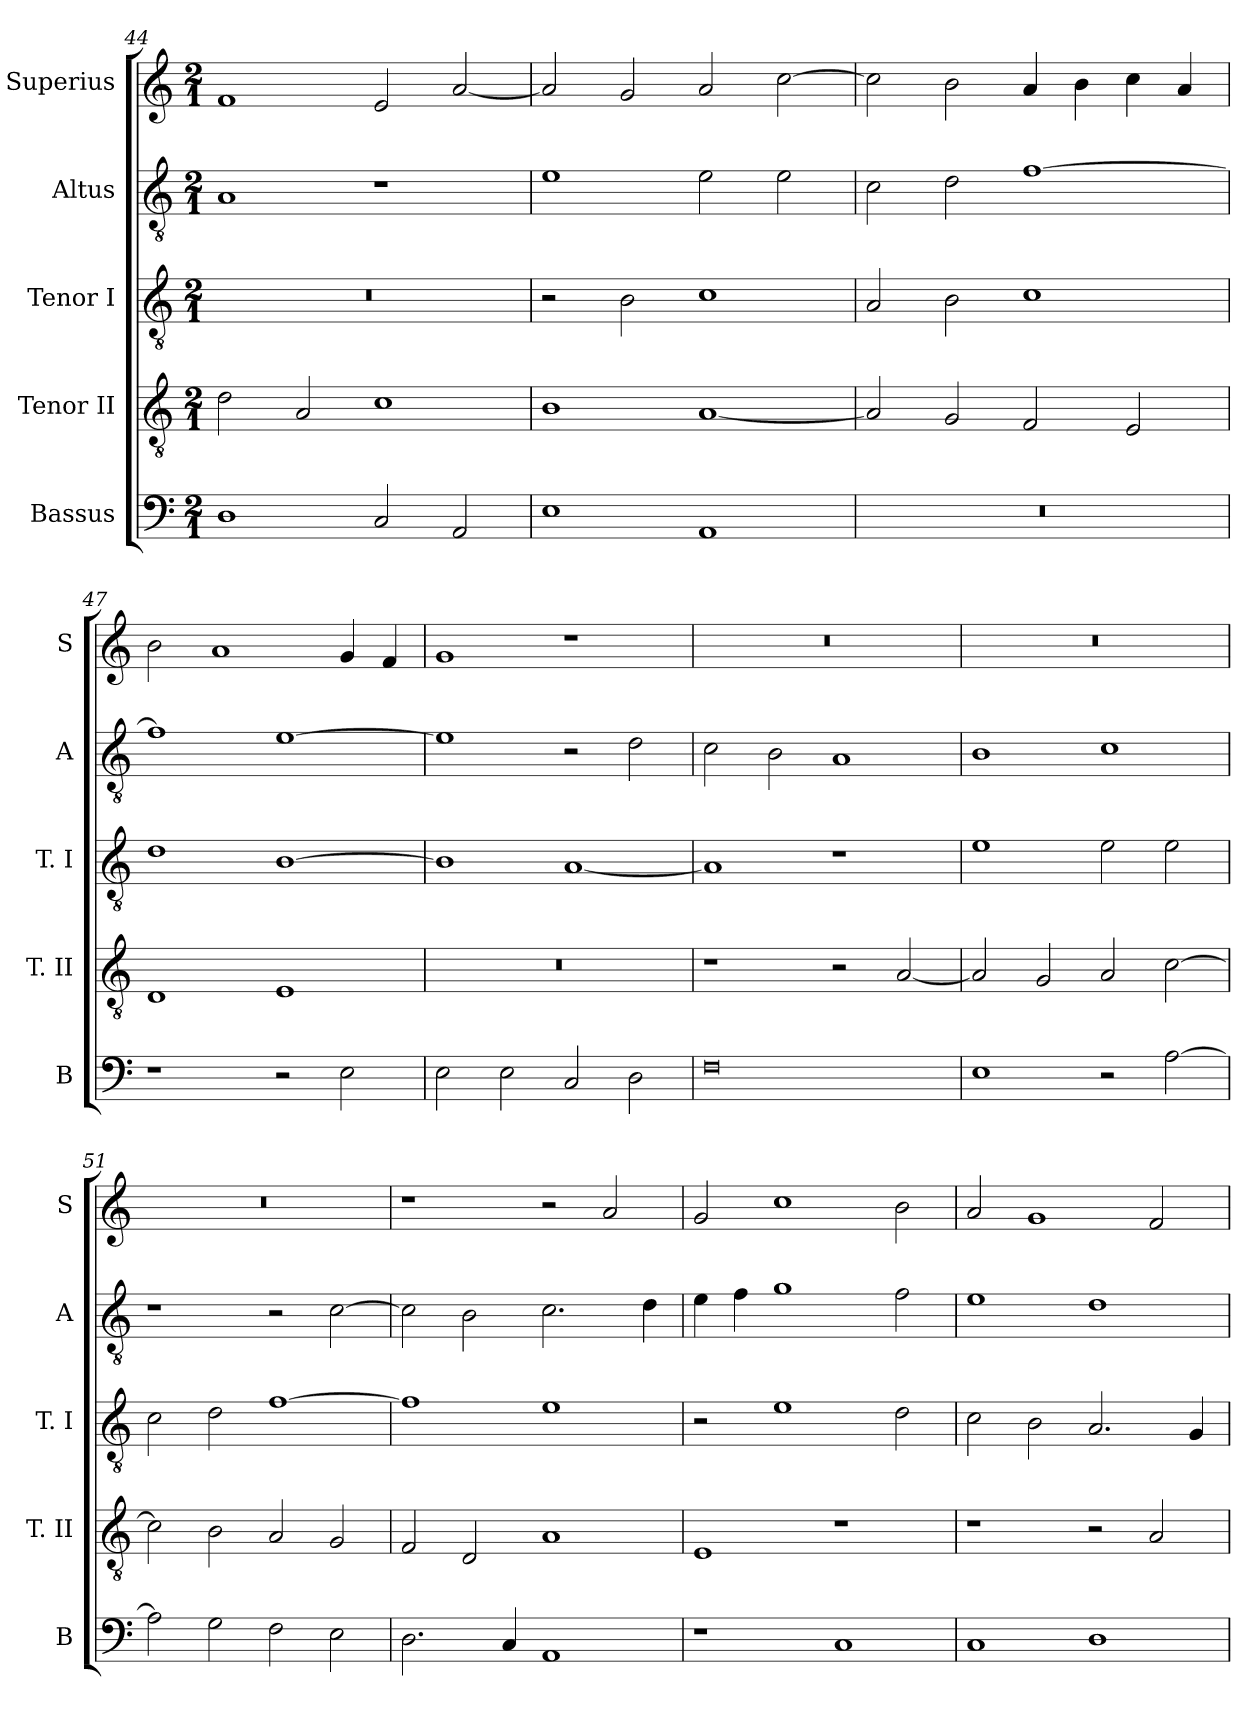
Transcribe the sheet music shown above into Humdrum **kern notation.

**kern	**kern	**kern	**kern	**kern
*part5	*part4	*part3	*part2	*part1
*staff5	*staff4	*staff3	*staff2	*staff1
*I"Bassus	*I"Tenor II	*I"Tenor I	*I"Altus	*I"Superius
*I'B	*I'T. II	*I'T. I	*I'A	*I'S
*clefF4	*clefGv2	*clefGv2	*clefGv2	*clefG2
*k[]	*k[]	*k[]	*k[]	*k[]
*C:	*C:	*C:	*C:	*C:
*M2/1	*M2/1	*M2/1	*M2/1	*M2/1
=44	=44	=44	=44	=44
1D	2d	0r	1A	1f
.	2A	.	.	.
2C	1c	.	1r	2e
2AA	.	.	.	[2a
=45	=45	=45	=45	=45
1E	1B	2r	1e	2a]
.	.	2B	.	2g
1AA	[1A	1c	2e	2a
.	.	.	2e	[2cc
=46	=46	=46	=46	=46
0r	2A]	2A	2c	2cc]
.	2G	2B	2d	2b
.	2F	1c	[1f	4a
.	.	.	.	4b
.	2E	.	.	4cc
.	.	.	.	4a
=47	=47	=47	=47	=47
1r	1D	1d	1f]	2b
.	.	.	.	1a
2r	1E	[1B	[1e	.
2E	.	.	.	4g
.	.	.	.	4f
=48	=48	=48	=48	=48
2E	0r	1B]	1e]	1g
2E	.	.	.	.
2C	.	[1A	2r	1r
2D	.	.	2d	.
=49	=49	=49	=49	=49
0F	1r	1A]	2c	0r
.	.	.	2B	.
.	2r	1r	1A	.
.	[2A	.	.	.
=50	=50	=50	=50	=50
1E	2A]	1e	1B	0r
.	2G	.	.	.
2r	2A	2e	1c	.
[2A	[2c	2e	.	.
=51	=51	=51	=51	=51
2A]	2c]	2c	1r	0r
2G	2B	2d	.	.
2F	2A	[1f	2r	.
2E	2G	.	[2c	.
=52	=52	=52	=52	=52
2.D	2F	1f]	2c]	1r
.	2D	.	2B	.
4C	.	.	.	.
1AA	1A	1e	2.c	2r
.	.	.	.	2a
.	.	.	4d	.
=53	=53	=53	=53	=53
1r	1E	2r	4e	2g
.	.	.	4f	.
.	.	1e	1g	1cc
1C	1r	.	.	.
.	.	2d	2f	2b
=54	=54	=54	=54	=54
1C	1r	2c	1e	2a
.	.	2B	.	1g
1D	2r	2.A	1d	.
.	2A	.	.	2f
.	.	4G	.	.
=	=	=	=	=
*-	*-	*-	*-	*-
